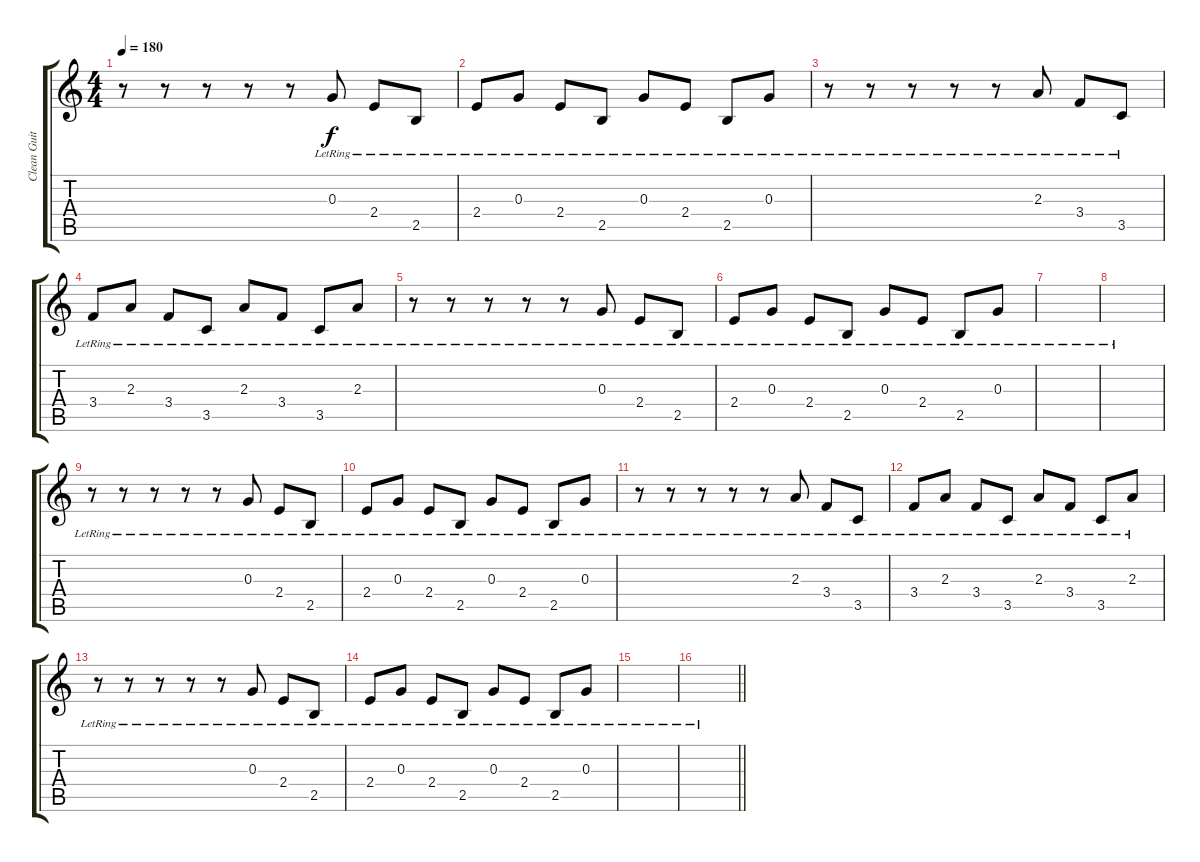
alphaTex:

\track ("Clean Guitar" "Clean Guit") {instrument electricguitarclean}
\staff {score tabs}
\tuning (E4 B3 G3 D3 A2 E2) {hide}
\ts (4 4)
\tempo 180
\clef g2
\ks c
r.8{dy f} r.8 r.8 r.8 r.8 0.3{lr}.8 2.4{lr}.8 2.5{lr}.8 |
2.4{lr}.8 0.3{lr}.8 2.4{lr}.8 2.5{lr}.8 0.3{lr}.8 2.4{lr}.8 2.5{lr}.8 0.3{lr}.8 |
r.8 r.8 r.8 r.8 r.8 2.3{lr}.8 3.4{lr}.8 3.5{lr}.8 |
3.4{lr}.8 2.3{lr}.8 3.4{lr}.8 3.5{lr}.8 2.3{lr}.8 3.4{lr}.8 3.5{lr}.8 2.3{lr}.8 |
r.8 r.8 r.8 r.8 r.8 0.3{lr}.8 2.4{lr}.8 2.5{lr}.8 |
2.4{lr}.8 0.3{lr}.8 2.4{lr}.8 2.5{lr}.8 0.3{lr}.8 2.4{lr}.8 2.5{lr}.8 0.3{lr}.8 |
|
|
r.8 r.8 r.8 r.8 r.8 0.3{lr}.8 2.4{lr}.8 2.5{lr}.8 |
2.4{lr}.8 0.3{lr}.8 2.4{lr}.8 2.5{lr}.8 0.3{lr}.8 2.4{lr}.8 2.5{lr}.8 0.3{lr}.8 |
r.8 r.8 r.8 r.8 r.8 2.3{lr}.8 3.4{lr}.8 3.5{lr}.8 |
3.4{lr}.8 2.3{lr}.8 3.4{lr}.8 3.5{lr}.8 2.3{lr}.8 3.4{lr}.8 3.5{lr}.8 2.3{lr}.8 |
r.8 r.8 r.8 r.8 r.8 0.3{lr}.8 2.4{lr}.8 2.5{lr}.8 |
2.4{lr}.8 0.3{lr}.8 2.4{lr}.8 2.5{lr}.8 0.3{lr}.8 2.4{lr}.8 2.5{lr}.8 0.3{lr}.8 |
|
\barLineRight lightlight
